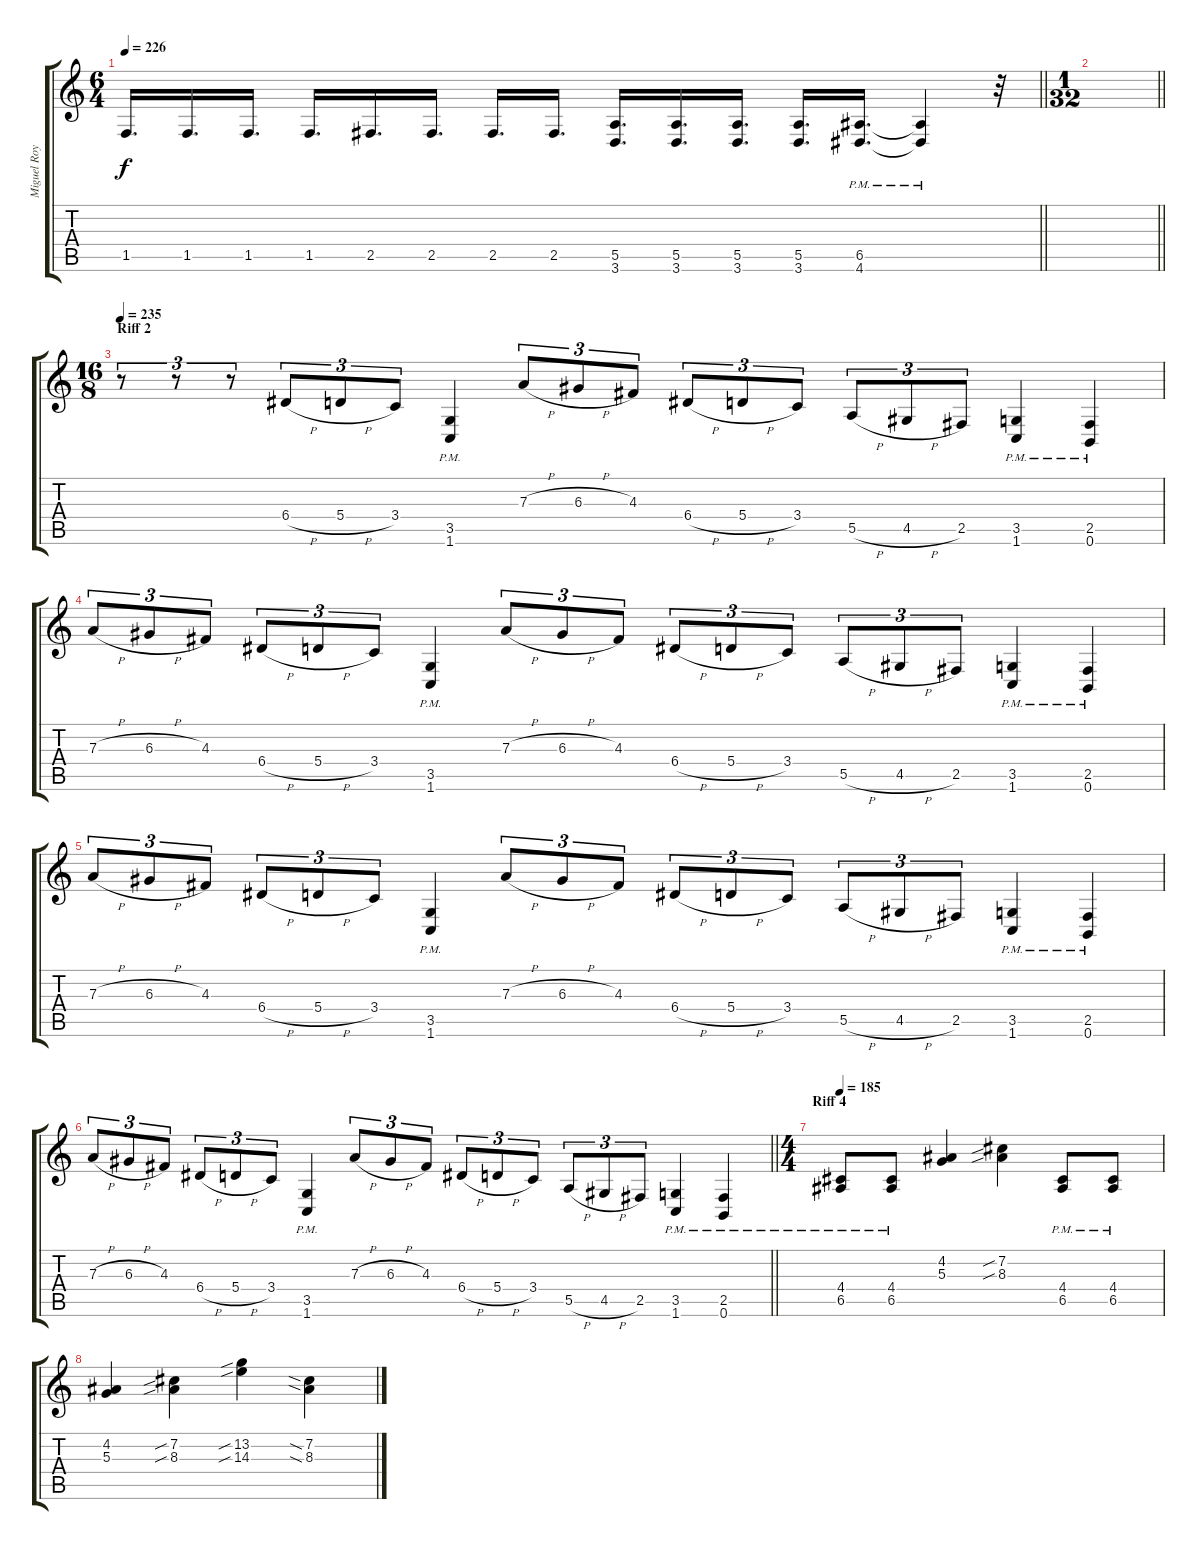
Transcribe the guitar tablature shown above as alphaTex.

\track ("Miguel Roy" "Miguel Roy") {instrument distortionguitar}
\staff {score tabs}
\tuning (B3 Gb3 D3 A2 E2 B1) {hide}
\ts (6 4)
\tempo 226
\clef g2
\barLineRight lightlight
\ks c
1.5.16{d dy f} 1.5.16{d} 1.5.16{d} 1.5.16{d} 2.5.16{d} 2.5.16{d} 2.5.16{d} 2.5.16{d} (5.5 3.6).16{d} (5.5 3.6).16{d} (5.5 3.6).16{d} (5.5 3.6).16{d} (6.5{pm} 4.6{pm}).16{d} (6.5{pm t} 4.6{pm t}).4 r.32 |
\ts (1 32)
\barLineRight lightlight
|
\ts (16 8)
\section ("" "Riff 2")
\tempo 235
r.8{tu (3 2)} r.8{tu (3 2)} r.8{tu (3 2)} 6.4{h}.8{tu (3 2)} 5.4{h}.8{tu (3 2)} 3.4.8{tu (3 2)} (3.5{pm} 1.6{pm}).4 7.3{h}.8{tu (3 2)} 6.3{h}.8{tu (3 2)} 4.3.8{tu (3 2)} 6.4{h}.8{tu (3 2)} 5.4{h}.8{tu (3 2)} 3.4.8{tu (3 2)} 5.5{h}.8{tu (3 2)} 4.5{h}.8{tu (3 2)} 2.5.8{tu (3 2)} (3.5{pm} 1.6{pm}).4 (2.5{pm} 0.6{pm}).4 |
7.3{h}.8{tu (3 2)} 6.3{h}.8{tu (3 2)} 4.3.8{tu (3 2)} 6.4{h}.8{tu (3 2)} 5.4{h}.8{tu (3 2)} 3.4.8{tu (3 2)} (3.5{pm} 1.6{pm}).4 7.3{h}.8{tu (3 2)} 6.3{h}.8{tu (3 2)} 4.3.8{tu (3 2)} 6.4{h}.8{tu (3 2)} 5.4{h}.8{tu (3 2)} 3.4.8{tu (3 2)} 5.5{h}.8{tu (3 2)} 4.5{h}.8{tu (3 2)} 2.5.8{tu (3 2)} (3.5{pm} 1.6{pm}).4 (2.5{pm} 0.6{pm}).4 |
7.3{h}.8{tu (3 2)} 6.3{h}.8{tu (3 2)} 4.3.8{tu (3 2)} 6.4{h}.8{tu (3 2)} 5.4{h}.8{tu (3 2)} 3.4.8{tu (3 2)} (3.5{pm} 1.6{pm}).4 7.3{h}.8{tu (3 2)} 6.3{h}.8{tu (3 2)} 4.3.8{tu (3 2)} 6.4{h}.8{tu (3 2)} 5.4{h}.8{tu (3 2)} 3.4.8{tu (3 2)} 5.5{h}.8{tu (3 2)} 4.5{h}.8{tu (3 2)} 2.5.8{tu (3 2)} (3.5{pm} 1.6{pm}).4 (2.5{pm} 0.6{pm}).4 |
\barLineRight lightlight
7.3{h}.8{tu (3 2)} 6.3{h}.8{tu (3 2)} 4.3.8{tu (3 2)} 6.4{h}.8{tu (3 2)} 5.4{h}.8{tu (3 2)} 3.4.8{tu (3 2)} (3.5{pm} 1.6{pm}).4 7.3{h}.8{tu (3 2)} 6.3{h}.8{tu (3 2)} 4.3.8{tu (3 2)} 6.4{h}.8{tu (3 2)} 5.4{h}.8{tu (3 2)} 3.4.8{tu (3 2)} 5.5{h}.8{tu (3 2)} 4.5{h}.8{tu (3 2)} 2.5.8{tu (3 2)} (3.5{pm} 1.6{pm}).4 (2.5{pm} 0.6{pm}).4 |
\ts (4 4)
\section ("" "Riff 4")
\tempo 185
(4.4{pm} 6.5{pm}).8 (4.4{pm} 6.5{pm}).8 (4.2 5.3).4 (7.2{sib} 8.3{sib}).4 (4.4{pm} 6.5{pm}).8 (4.4{pm} 6.5{pm}).8 |
(4.2 5.3).4 (7.2{sib} 8.3{sib}).4 (13.2{sib} 14.3{sib}).4 (7.2{sia} 8.3{sia}).4
